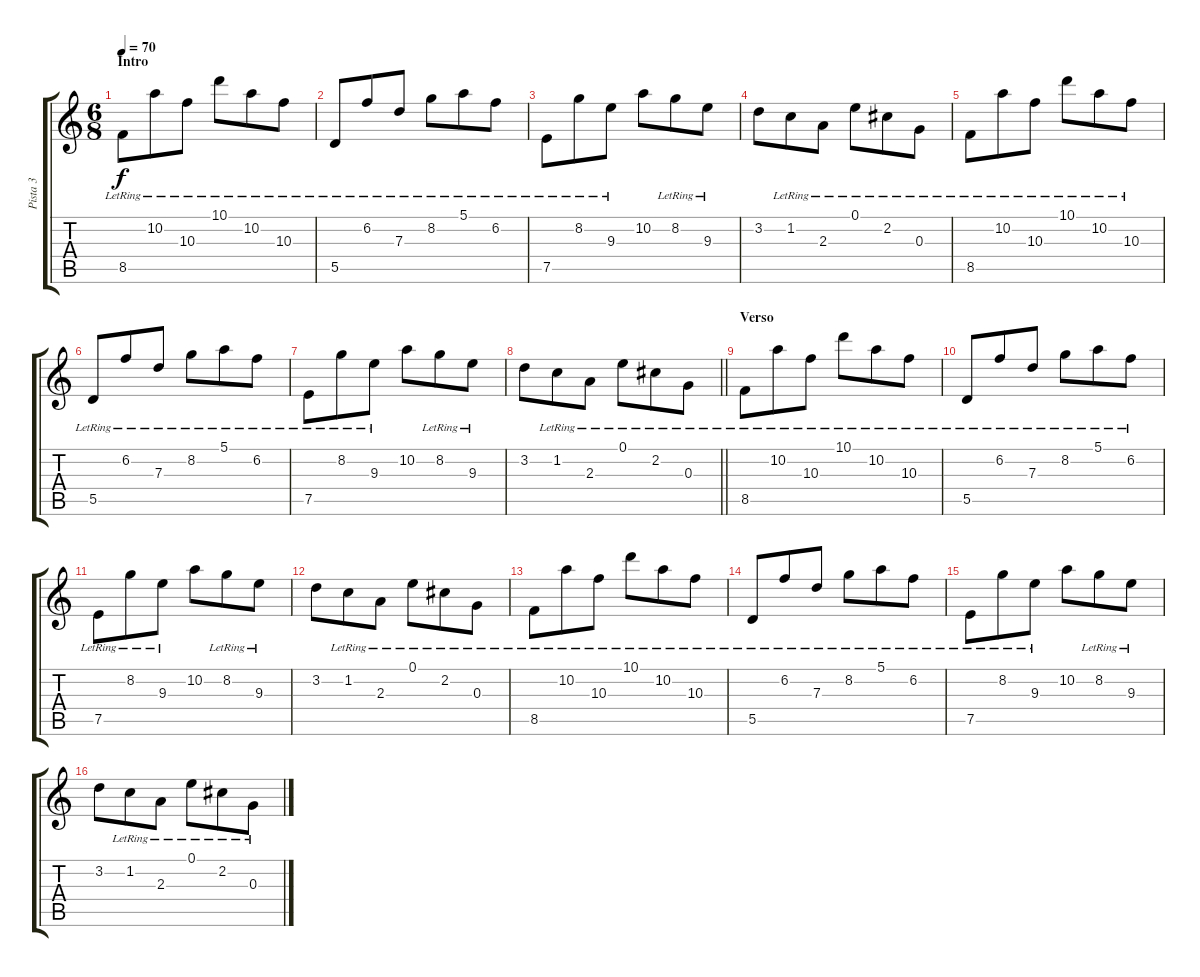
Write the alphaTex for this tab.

\track ("Pista 3" "Pista 3") {instrument electricguitarjazz}
\staff {score tabs}
\tuning (E4 B3 G3 D3 A2 D2) {hide}
\ts (6 8)
\section ("" "Intro")
\tempo 70
\clef g2
\ks c
8.5{lr}.8{dy f instrument electricguitarjazz} 10.2{lr}.8 10.3{lr}.8 10.1{lr}.8 10.2{lr}.8 10.3{lr}.8 |
5.5{lr}.8 6.2{lr}.8 7.3{lr}.8 8.2{lr}.8 5.1{lr}.8 6.2{lr}.8 |
7.5{lr}.8 8.2{lr}.8 9.3{lr}.8 10.2.8 8.2{lr}.8 9.3{lr}.8 |
3.2.8 1.2{lr}.8 2.3{lr}.8 0.1{lr}.8 2.2{lr}.8 0.3{lr}.8 |
8.5{lr}.8 10.2{lr}.8 10.3{lr}.8 10.1{lr}.8 10.2{lr}.8 10.3{lr}.8 |
5.5{lr}.8 6.2{lr}.8 7.3{lr}.8 8.2{lr}.8 5.1{lr}.8 6.2{lr}.8 |
7.5{lr}.8 8.2{lr}.8 9.3{lr}.8 10.2.8 8.2{lr}.8 9.3{lr}.8 |
\barLineRight lightlight
3.2.8 1.2{lr}.8 2.3{lr}.8 0.1{lr}.8 2.2{lr}.8 0.3{lr}.8 |
\section ("" "Verso")
8.5{lr}.8 10.2{lr}.8 10.3{lr}.8 10.1{lr}.8 10.2{lr}.8 10.3{lr}.8 |
5.5{lr}.8 6.2{lr}.8 7.3{lr}.8 8.2{lr}.8 5.1{lr}.8 6.2{lr}.8 |
7.5{lr}.8 8.2{lr}.8 9.3{lr}.8 10.2.8 8.2{lr}.8 9.3{lr}.8 |
3.2.8 1.2{lr}.8 2.3{lr}.8 0.1{lr}.8 2.2{lr}.8 0.3{lr}.8 |
8.5{lr}.8 10.2{lr}.8 10.3{lr}.8 10.1{lr}.8 10.2{lr}.8 10.3{lr}.8 |
5.5{lr}.8 6.2{lr}.8 7.3{lr}.8 8.2{lr}.8 5.1{lr}.8 6.2{lr}.8 |
7.5{lr}.8 8.2{lr}.8 9.3{lr}.8 10.2.8 8.2{lr}.8 9.3{lr}.8 |
3.2.8 1.2{lr}.8 2.3{lr}.8 0.1{lr}.8 2.2{lr}.8 0.3{lr}.8
